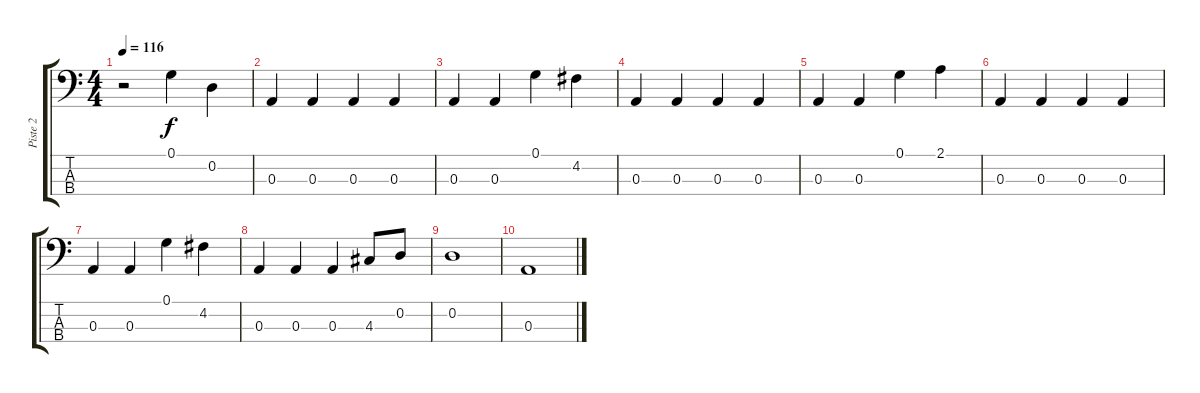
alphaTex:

\track ("Piste 2" "Piste 2") {instrument electricbassfinger}
\staff {score tabs}
\tuning (G2 D2 A1 E1) {hide}
\ts (4 4)
\tempo 116
\clef f4
\ks c
r.2{dy f} 0.1.4 0.2.4 |
0.3.4 0.3.4 0.3.4 0.3.4 |
0.3.4 0.3.4 0.1.4 4.2.4 |
0.3.4 0.3.4 0.3.4 0.3.4 |
0.3.4 0.3.4 0.1.4 2.1.4 |
0.3.4 0.3.4 0.3.4 0.3.4 |
0.3.4 0.3.4 0.1.4 4.2.4 |
0.3.4 0.3.4 0.3.4 4.3.8 0.2.8 |
0.2.1 |
0.3.1
